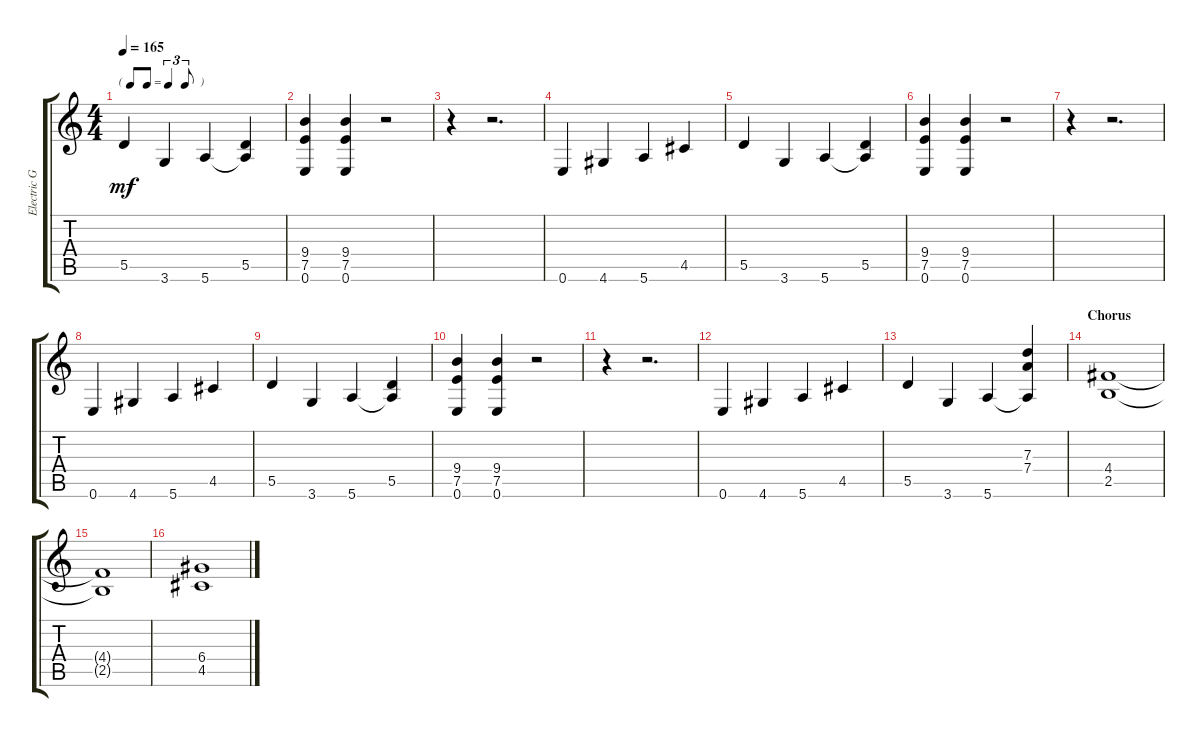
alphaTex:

\track ("Electric Guitar" "Electric G") {instrument overdrivenguitar}
\staff {score tabs}
\tuning (E4 B3 G3 D3 A2 E2) {hide}
\ts (4 4)
\tf triplet8th
\tempo 165
\clef g2
\ks c
5.5.4{dy mf} 3.6.4 5.6.4 (5.5 5.6{t}).4 |
(9.4 7.5 0.6).4 (9.4 7.5 0.6).4 r.2 |
r.4 r.2{d} |
0.6.4 4.6.4 5.6.4 4.5.4 |
5.5.4 3.6.4 5.6.4 (5.5 5.6{t}).4 |
(9.4 7.5 0.6).4 (9.4 7.5 0.6).4 r.2 |
r.4 r.2{d} |
0.6.4 4.6.4 5.6.4 4.5.4 |
5.5.4 3.6.4 5.6.4 (5.5 5.6{t}).4 |
(9.4 7.5 0.6).4 (9.4 7.5 0.6).4 r.2 |
r.4 r.2{d} |
0.6.4 4.6.4 5.6.4 4.5.4 |
5.5.4 3.6.4 5.6.4 (7.3 7.4 5.6{t}).4 |
\section ("" "Chorus")
(4.4 2.5).1 |
(4.4{t} 2.5{t}).1 |
(6.4 4.5).1
